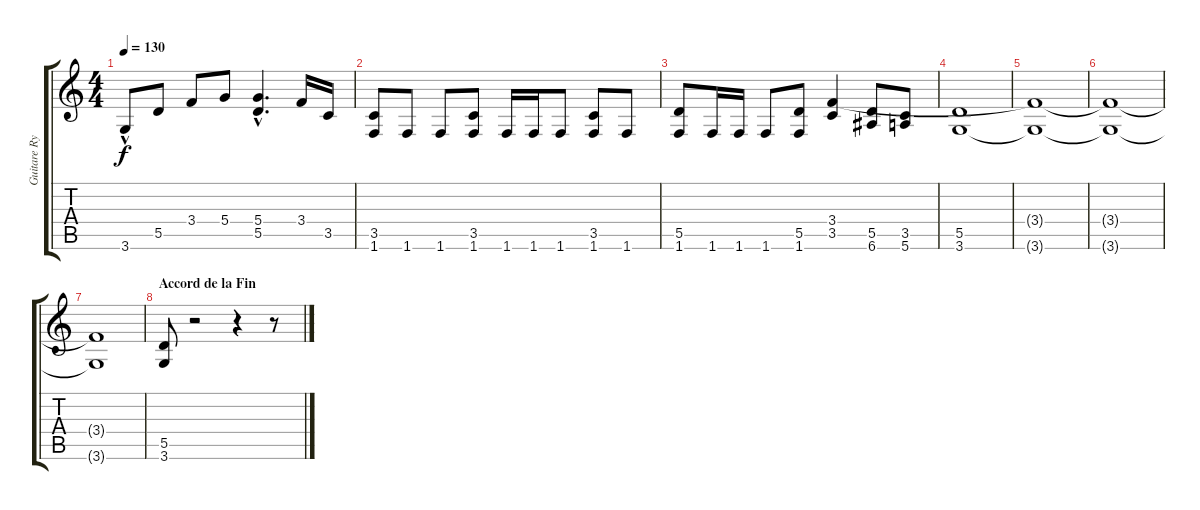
\track ("Guitare Rythmique de Hell's On The Speed" "Guitare Ry") {instrument overdrivenguitar}
\staff {score tabs}
\tuning (E4 B3 G3 D3 A2 E2) {hide}
\ts (4 4)
\tempo 130
\clef g2
\ks c
3.6{hac}.8{dy f} 5.5.8 3.4.8 5.4.8 (5.4{hac} 5.5{hac}).4{d} 3.4.16 3.5.16 |
(3.5 1.6).8 1.6.8 1.6.8 (3.5 1.6).8 1.6.16 1.6.16 1.6.8 (3.5 1.6).8 1.6.8 |
(5.5 1.6).8 1.6.16 1.6.16 1.6.8 (5.5 1.6).8 (3.4 3.5).4 (5.5 6.6).8 (3.5 5.6).8 |
(5.5 3.6).1 |
(3.4{t} 3.6{t}).1 |
(3.4{t} 3.6{t}).1 |
(3.4{t} 3.6{t}).1 |
\section ("" "Accord de la Fin")
(5.5 3.6).8 r.2 r.4 r.8
